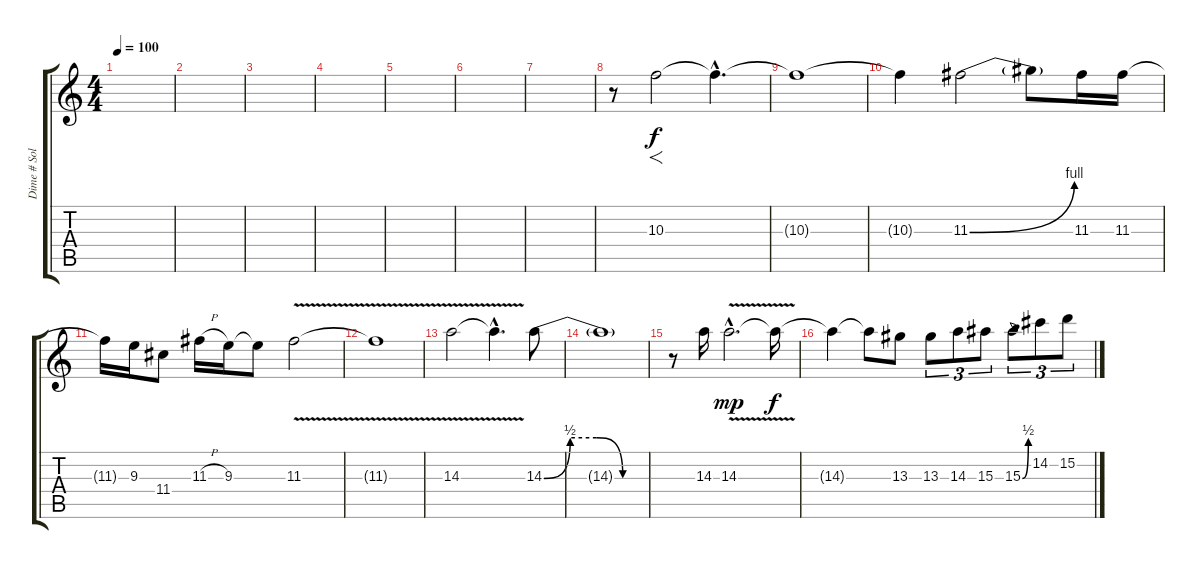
\track ("Dime # Solo" "Dime # Sol") {instrument distortionguitar}
\staff {score tabs}
\tuning (E4 B3 G3 D3 A2 E2) {hide}
\ts (4 4)
\tempo 100
\clef g2
\ks c
|
|
|
|
|
|
|
r.8{volume 0} 10.3.2{f volume 5} 10.3{hac t}.4{d} |
10.3{t}.1 |
10.3{t}.4 11.3{be (bend 0 0 60 4)}.2 11.3{t}.8 11.3.16 11.3.16 |
11.3{t}.16 9.3.16 11.4.8 11.3{h}.16 9.3.16 9.3{t}.8 11.3{v}.2 |
11.3{t}.1 |
14.3{v}.2 14.3{hac t}.4{d} 14.3{be (custom 0 0 15 2 30 2 45 0 60 0)}.8 |
14.3{t}.1 |
r.8 14.3.16 14.3{v hac}.2{d dy mp} 14.3{t}.16{dy f} |
14.3{t}.4 14.3{t}.8 13.3.8 13.3.8{tu (3 2)} 14.3.8{tu (3 2)} 15.3.8{tu (3 2)} 15.3{be (bend 0 0 60 2)}.8{tu (3 2)} 14.2.8{tu (3 2)} 15.2.8{tu (3 2)}
